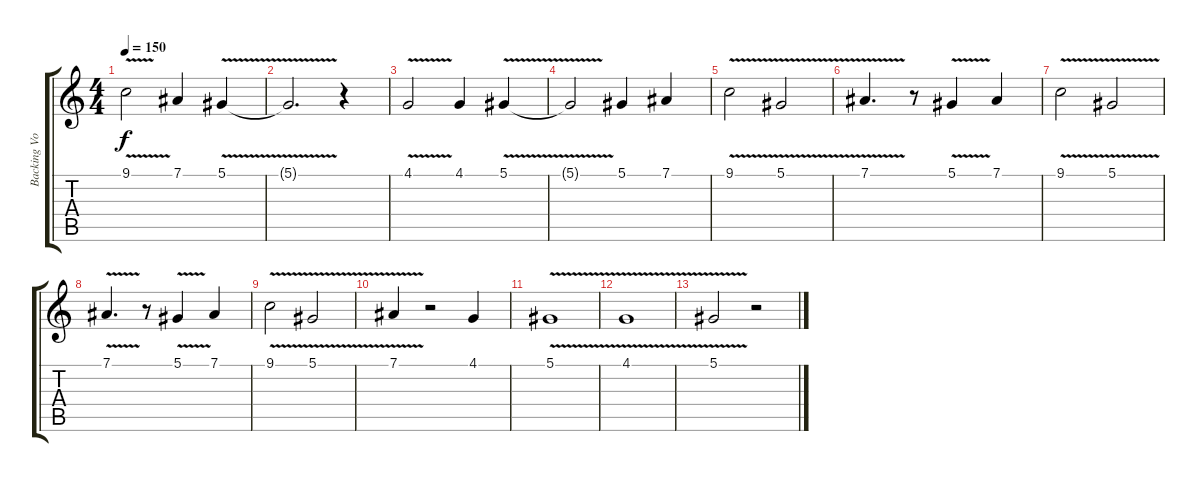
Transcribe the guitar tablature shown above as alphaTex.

\track ("Backing Vocals" "Backing Vo") {instrument altosax}
\staff {score tabs}
\tuning (Eb4 Bb3 Gb3 Db3 Ab2 Eb2) {hide}
\ts (4 4)
\tempo 150
\clef g2
\ks c
9.1{v}.2{dy f} 7.1.4 5.1{v}.4 |
5.1{t}.2{d} r.4 |
4.1{v}.2 4.1.4 5.1{v}.4 |
5.1{t}.2 5.1.4 7.1.4 |
9.1{v}.2 5.1{v}.2 |
7.1{v}.4{d} r.8 5.1{v}.4 7.1.4 |
9.1{v}.2 5.1{v}.2 |
7.1{v}.4{d} r.8 5.1{v}.4 7.1.4 |
9.1{v}.2 5.1{v}.2 |
7.1{v}.4 r.2 4.1.4 |
5.1{v}.1 |
4.1{v}.1 |
5.1{v}.2 r.2
